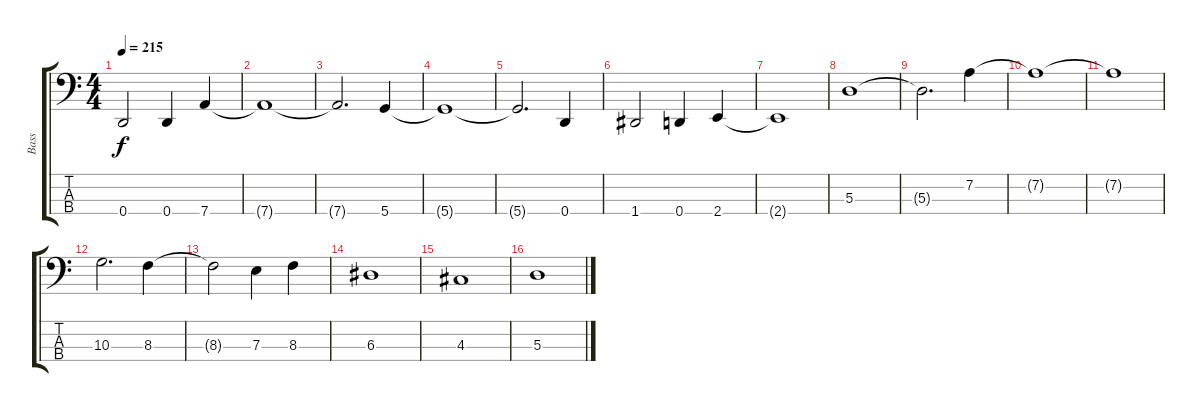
\track ("Bass" "Bass") {instrument electricbassfinger}
\staff {score tabs}
\tuning (G2 D2 A1 D1) {hide}
\ts (4 4)
\tempo 215
\clef f4
\ks c
0.4{t}.2{dy f} 0.4.4 7.4.4 |
7.4{t}.1 |
7.4{t}.2{d} 5.4.4 |
5.4{t}.1 |
5.4{t}.2{d} 0.4.4 |
1.4.2 0.4.4 2.4.4 |
2.4{t}.1 |
5.3.1 |
5.3{t}.2{d} 7.2.4 |
7.2{t}.1 |
7.2{t}.1 |
10.3.2{d} 8.3.4 |
8.3{t}.2 7.3.4 8.3.4 |
6.3.1 |
4.3.1 |
5.3.1
